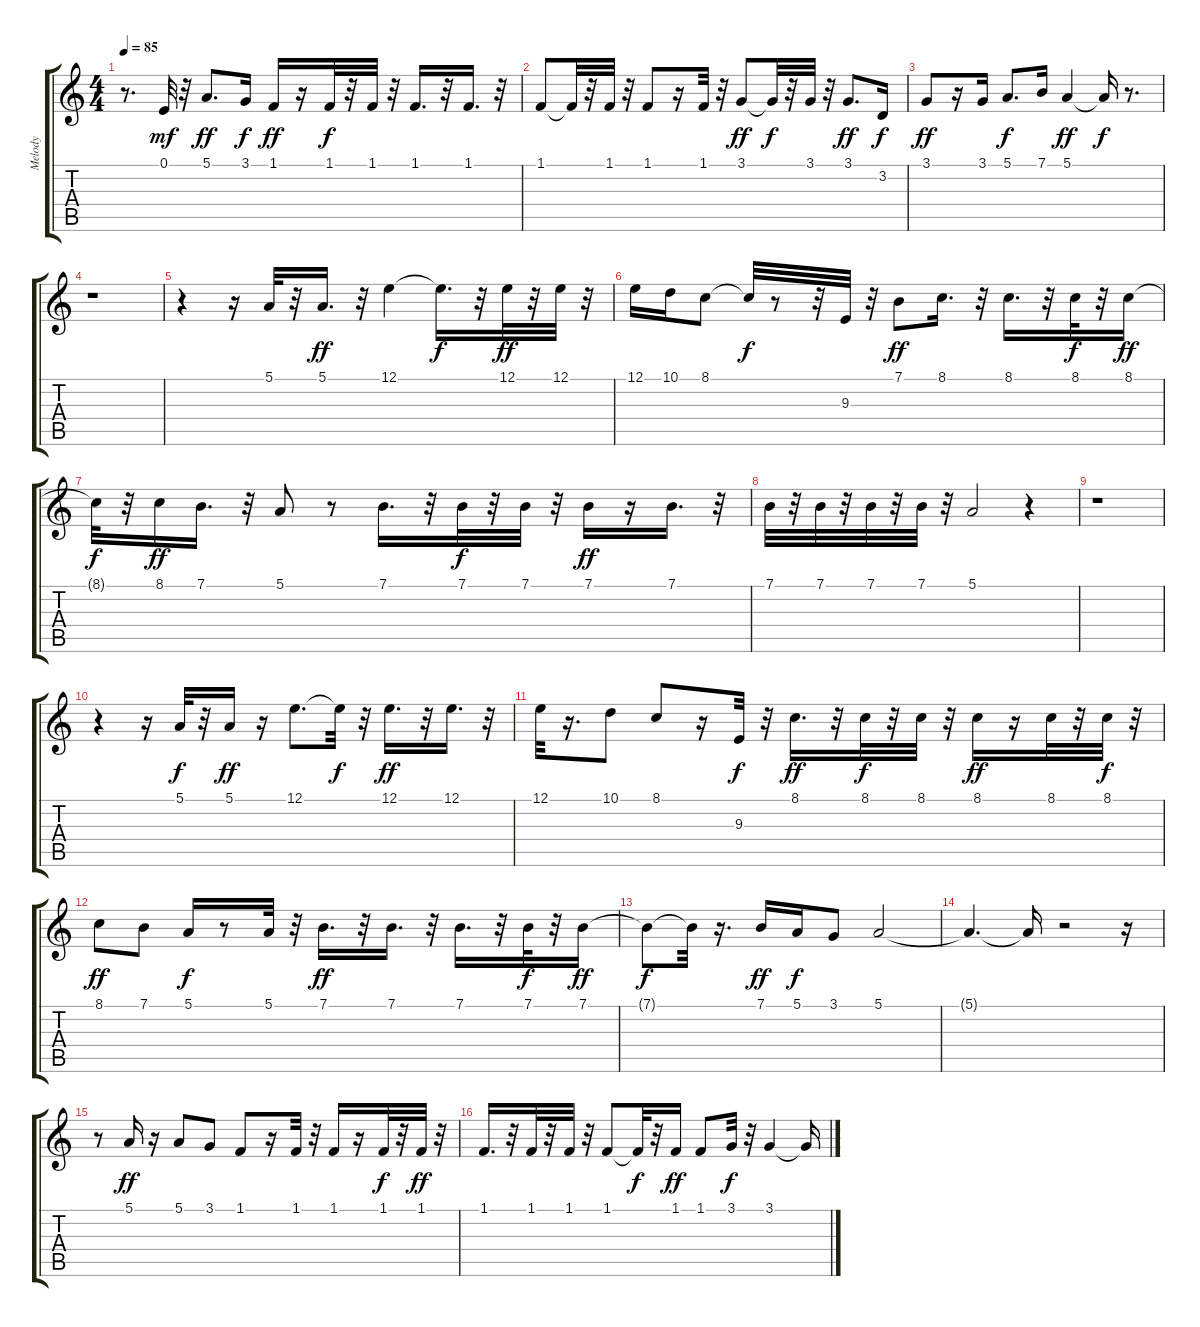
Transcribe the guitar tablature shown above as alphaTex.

\track ("Melody" "Melody") {instrument shakuhachi}
\staff {score tabs}
\tuning (E4 B3 G3 D3 A2 E2) {hide}
\ts (4 4)
\tempo 85
\clef g2
\ks c
r.8{d dy f} 0.1.32{dy mf} r.32 5.1.8{d dy ff} 3.1.16{dy f} 1.1.16{dy ff} r.16 1.1.32{dy f} r.32 1.1.32 r.32 1.1.16{d} r.32 1.1.16{d} r.32 |
1.1.8 1.1{t}.32 r.32 1.1.32 r.32 1.1.8 r.16 1.1.32 r.32 3.1.8{dy ff} 3.1{t}.32{dy f} r.32 3.1.32 r.32 3.1.8{d dy ff} 3.2.16{dy f} |
3.1.8{dy ff} r.16 3.1.16 5.1.8{d dy f} 7.1.16 5.1.4{dy ff} 5.1{t}.16{dy f} r.8{d} |
r.1 |
r.4 r.16 5.1.32 r.32 5.1.16{d dy ff} r.32 12.1.4 12.1{t}.16{d dy f} r.32 12.1.32{dy ff} r.32 12.1.32 r.32 |
12.1.16 10.1.16 8.1.8 8.1{t}.32{dy f} r.8 r.32 9.3.32 r.32 7.1.8{dy ff} 8.1.16{d} r.32 8.1.16{d} r.32 8.1.32{dy f} r.32 8.1.16{dy ff} |
8.1{t}.32{dy f} r.32 8.1.16{dy ff} 7.1.16{d} r.32 5.1.8 r.8 7.1.16{d} r.32 7.1.32{dy f} r.32 7.1.32 r.32 7.1.16{dy ff} r.16 7.1.16{d} r.32 |
7.1.32 r.32 7.1.32 r.32 7.1.32 r.32 7.1.32 r.32 5.1.2 r.4 |
r.1 |
r.4 r.16 5.1.32{dy f} r.32 5.1.16{dy ff} r.16 12.1.8{d} 12.1{t}.32{dy f} r.32 12.1.16{d dy ff} r.32 12.1.16{d} r.32 |
12.1.32 r.16{d} 10.1.8 8.1.8 r.16 9.3.32{dy f} r.32 8.1.16{d dy ff} r.32 8.1.32{dy f} r.32 8.1.32 r.32 8.1.16{dy ff} r.16 8.1.32 r.32 8.1.32{dy f} r.32 |
8.1.8{dy ff} 7.1.8 5.1.16{dy f} r.8 5.1.32 r.32 7.1.16{d dy ff} r.32 7.1.16{d} r.32 7.1.16{d} r.32 7.1.32{dy f} r.32 7.1.16{dy ff} |
7.1{t}.8{dy f} 7.1{t}.32 r.16{d} 7.1.16{dy ff} 5.1.16{dy f} 3.1.8 5.1.2 |
5.1{t}.4{d} 5.1{t}.16 r.2 r.16 |
r.8 5.1.16{dy ff} r.16 5.1.8 3.1.8 1.1.8 r.16 1.1.32 r.32 1.1.16 r.16 1.1.32{dy f} r.32 1.1.32{dy ff} r.32 |
1.1.16{d} r.32 1.1.32 r.32 1.1.32 r.32 1.1.8 1.1{t}.32{dy f} r.32 1.1.16{dy ff} 1.1.8 3.1.32{dy f} r.32 3.1.4 3.1{t}.16
